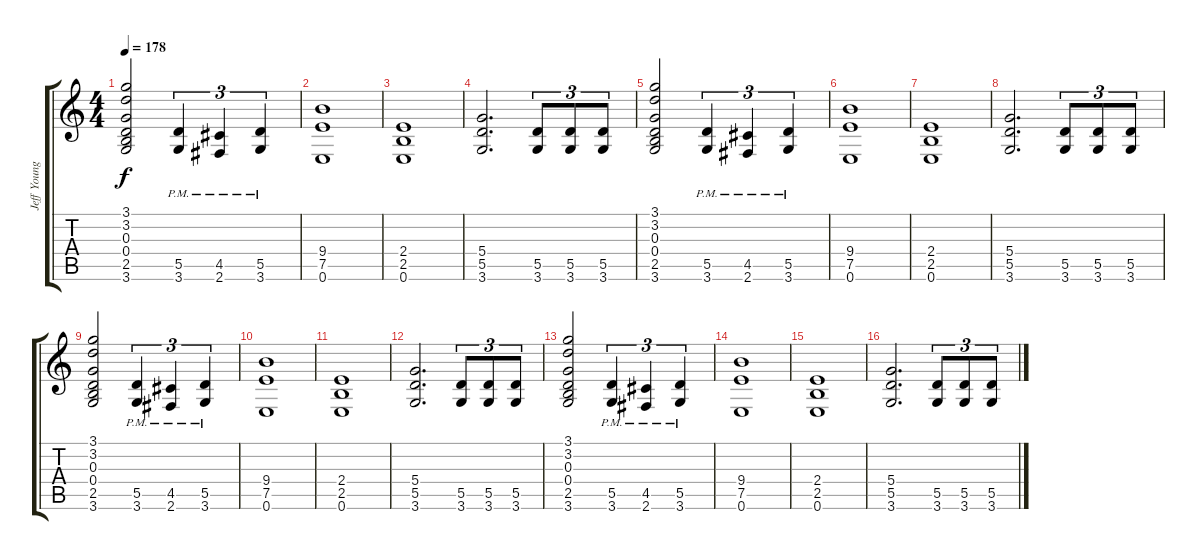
\track ("Jeff Young" "Jeff Young") {instrument distortionguitar}
\staff {score tabs}
\tuning (E4 B3 G3 D3 A2 E2) {hide}
\ts (4 4)
\tempo 178
\clef g2
\ks c
(3.1 3.2 0.3 0.4 2.5 3.6).2{dy f} (5.5{pm} 3.6{pm}).4{tu (3 2)} (4.5{pm} 2.6{pm}).4{tu (3 2)} (5.5{pm} 3.6{pm}).4{tu (3 2)} |
(9.4 7.5 0.6).1 |
(2.4 2.5 0.6).1 |
(5.4 5.5 3.6).2{d} (5.5 3.6).8{tu (3 2)} (5.5 3.6).8{tu (3 2)} (5.5 3.6).8{tu (3 2)} |
(3.1 3.2 0.3 0.4 2.5 3.6).2 (5.5{pm} 3.6{pm}).4{tu (3 2)} (4.5{pm} 2.6{pm}).4{tu (3 2)} (5.5{pm} 3.6{pm}).4{tu (3 2)} |
(9.4 7.5 0.6).1 |
(2.4 2.5 0.6).1 |
(5.4 5.5 3.6).2{d} (5.5 3.6).8{tu (3 2)} (5.5 3.6).8{tu (3 2)} (5.5 3.6).8{tu (3 2)} |
(3.1 3.2 0.3 0.4 2.5 3.6).2 (5.5{pm} 3.6{pm}).4{tu (3 2)} (4.5{pm} 2.6{pm}).4{tu (3 2)} (5.5{pm} 3.6{pm}).4{tu (3 2)} |
(9.4 7.5 0.6).1 |
(2.4 2.5 0.6).1 |
(5.4 5.5 3.6).2{d} (5.5 3.6).8{tu (3 2)} (5.5 3.6).8{tu (3 2)} (5.5 3.6).8{tu (3 2)} |
(3.1 3.2 0.3 0.4 2.5 3.6).2 (5.5{pm} 3.6{pm}).4{tu (3 2)} (4.5{pm} 2.6{pm}).4{tu (3 2)} (5.5{pm} 3.6{pm}).4{tu (3 2)} |
(9.4 7.5 0.6).1 |
(2.4 2.5 0.6).1 |
(5.4 5.5 3.6).2{d} (5.5 3.6).8{tu (3 2)} (5.5 3.6).8{tu (3 2)} (5.5 3.6).8{tu (3 2)}
